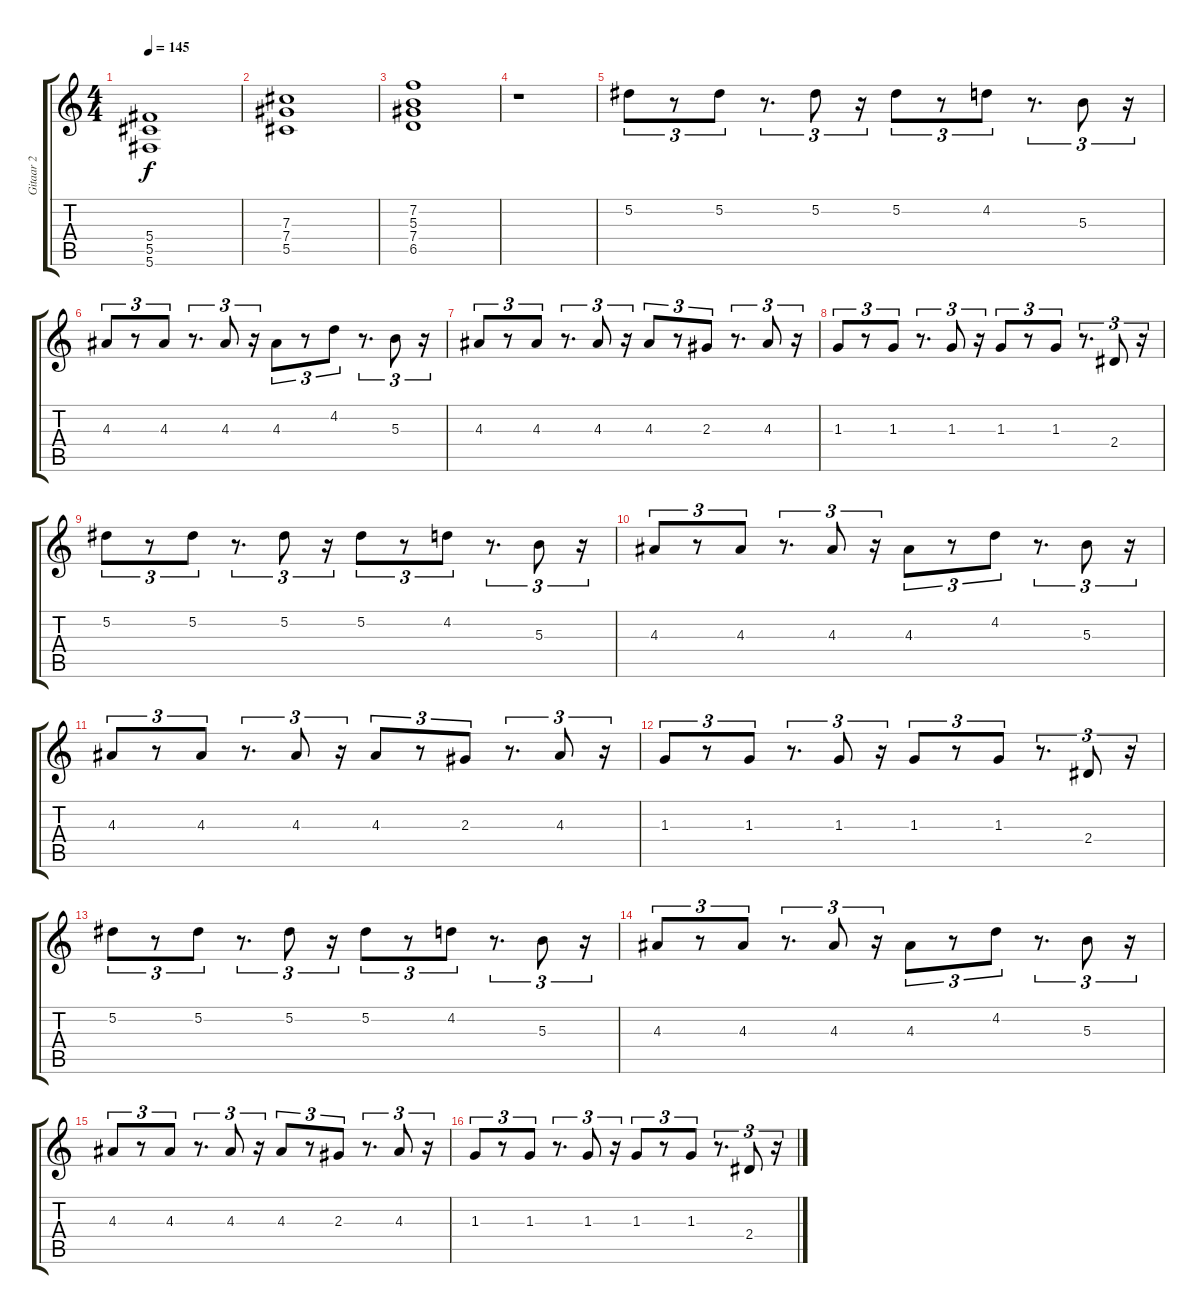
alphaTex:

\track ("Gitaar 2" "Gitaar 2") {instrument distortionguitar}
\staff {score tabs}
\tuning (Eb4 Bb3 Gb3 Db3 Ab2 Db2) {hide}
\ts (4 4)
\tempo 145
\clef g2
\ks c
(5.4{t} 5.5{t} 5.6{t}).1{dy f} |
(7.3 7.4 5.5).1 |
(7.2 5.3 7.4 6.5).1 |
r.1 |
5.2.8{tu (3 2)} r.8{tu (3 2)} 5.2.8{tu (3 2)} r.8{d tu (3 2)} 5.2.8{tu (3 2)} r.16{tu (3 2)} 5.2.8{tu (3 2)} r.8{tu (3 2)} 4.2.8{tu (3 2)} r.8{d tu (3 2)} 5.3.8{tu (3 2)} r.16{tu (3 2)} |
4.3.8{tu (3 2)} r.8{tu (3 2)} 4.3.8{tu (3 2)} r.8{d tu (3 2)} 4.3.8{tu (3 2)} r.16{tu (3 2)} 4.3.8{tu (3 2)} r.8{tu (3 2)} 4.2.8{tu (3 2)} r.8{d tu (3 2)} 5.3.8{tu (3 2)} r.16{tu (3 2)} |
4.3.8{tu (3 2)} r.8{tu (3 2)} 4.3.8{tu (3 2)} r.8{d tu (3 2)} 4.3.8{tu (3 2)} r.16{tu (3 2)} 4.3.8{tu (3 2)} r.8{tu (3 2)} 2.3.8{tu (3 2)} r.8{d tu (3 2)} 4.3.8{tu (3 2)} r.16{tu (3 2)} |
1.3.8{tu (3 2)} r.8{tu (3 2)} 1.3.8{tu (3 2)} r.8{d tu (3 2)} 1.3.8{tu (3 2)} r.16{tu (3 2)} 1.3.8{tu (3 2)} r.8{tu (3 2)} 1.3.8{tu (3 2)} r.8{d tu (3 2)} 2.4.8{tu (3 2)} r.16{tu (3 2)} |
5.2.8{tu (3 2)} r.8{tu (3 2)} 5.2.8{tu (3 2)} r.8{d tu (3 2)} 5.2.8{tu (3 2)} r.16{tu (3 2)} 5.2.8{tu (3 2)} r.8{tu (3 2)} 4.2.8{tu (3 2)} r.8{d tu (3 2)} 5.3.8{tu (3 2)} r.16{tu (3 2)} |
4.3.8{tu (3 2)} r.8{tu (3 2)} 4.3.8{tu (3 2)} r.8{d tu (3 2)} 4.3.8{tu (3 2)} r.16{tu (3 2)} 4.3.8{tu (3 2)} r.8{tu (3 2)} 4.2.8{tu (3 2)} r.8{d tu (3 2)} 5.3.8{tu (3 2)} r.16{tu (3 2)} |
4.3.8{tu (3 2)} r.8{tu (3 2)} 4.3.8{tu (3 2)} r.8{d tu (3 2)} 4.3.8{tu (3 2)} r.16{tu (3 2)} 4.3.8{tu (3 2)} r.8{tu (3 2)} 2.3.8{tu (3 2)} r.8{d tu (3 2)} 4.3.8{tu (3 2)} r.16{tu (3 2)} |
1.3.8{tu (3 2)} r.8{tu (3 2)} 1.3.8{tu (3 2)} r.8{d tu (3 2)} 1.3.8{tu (3 2)} r.16{tu (3 2)} 1.3.8{tu (3 2)} r.8{tu (3 2)} 1.3.8{tu (3 2)} r.8{d tu (3 2)} 2.4.8{tu (3 2)} r.16{tu (3 2)} |
5.2.8{tu (3 2)} r.8{tu (3 2)} 5.2.8{tu (3 2)} r.8{d tu (3 2)} 5.2.8{tu (3 2)} r.16{tu (3 2)} 5.2.8{tu (3 2)} r.8{tu (3 2)} 4.2.8{tu (3 2)} r.8{d tu (3 2)} 5.3.8{tu (3 2)} r.16{tu (3 2)} |
4.3.8{tu (3 2)} r.8{tu (3 2)} 4.3.8{tu (3 2)} r.8{d tu (3 2)} 4.3.8{tu (3 2)} r.16{tu (3 2)} 4.3.8{tu (3 2)} r.8{tu (3 2)} 4.2.8{tu (3 2)} r.8{d tu (3 2)} 5.3.8{tu (3 2)} r.16{tu (3 2)} |
4.3.8{tu (3 2)} r.8{tu (3 2)} 4.3.8{tu (3 2)} r.8{d tu (3 2)} 4.3.8{tu (3 2)} r.16{tu (3 2)} 4.3.8{tu (3 2)} r.8{tu (3 2)} 2.3.8{tu (3 2)} r.8{d tu (3 2)} 4.3.8{tu (3 2)} r.16{tu (3 2)} |
1.3.8{tu (3 2)} r.8{tu (3 2)} 1.3.8{tu (3 2)} r.8{d tu (3 2)} 1.3.8{tu (3 2)} r.16{tu (3 2)} 1.3.8{tu (3 2)} r.8{tu (3 2)} 1.3.8{tu (3 2)} r.8{d tu (3 2)} 2.4.8{tu (3 2)} r.16{tu (3 2)}
